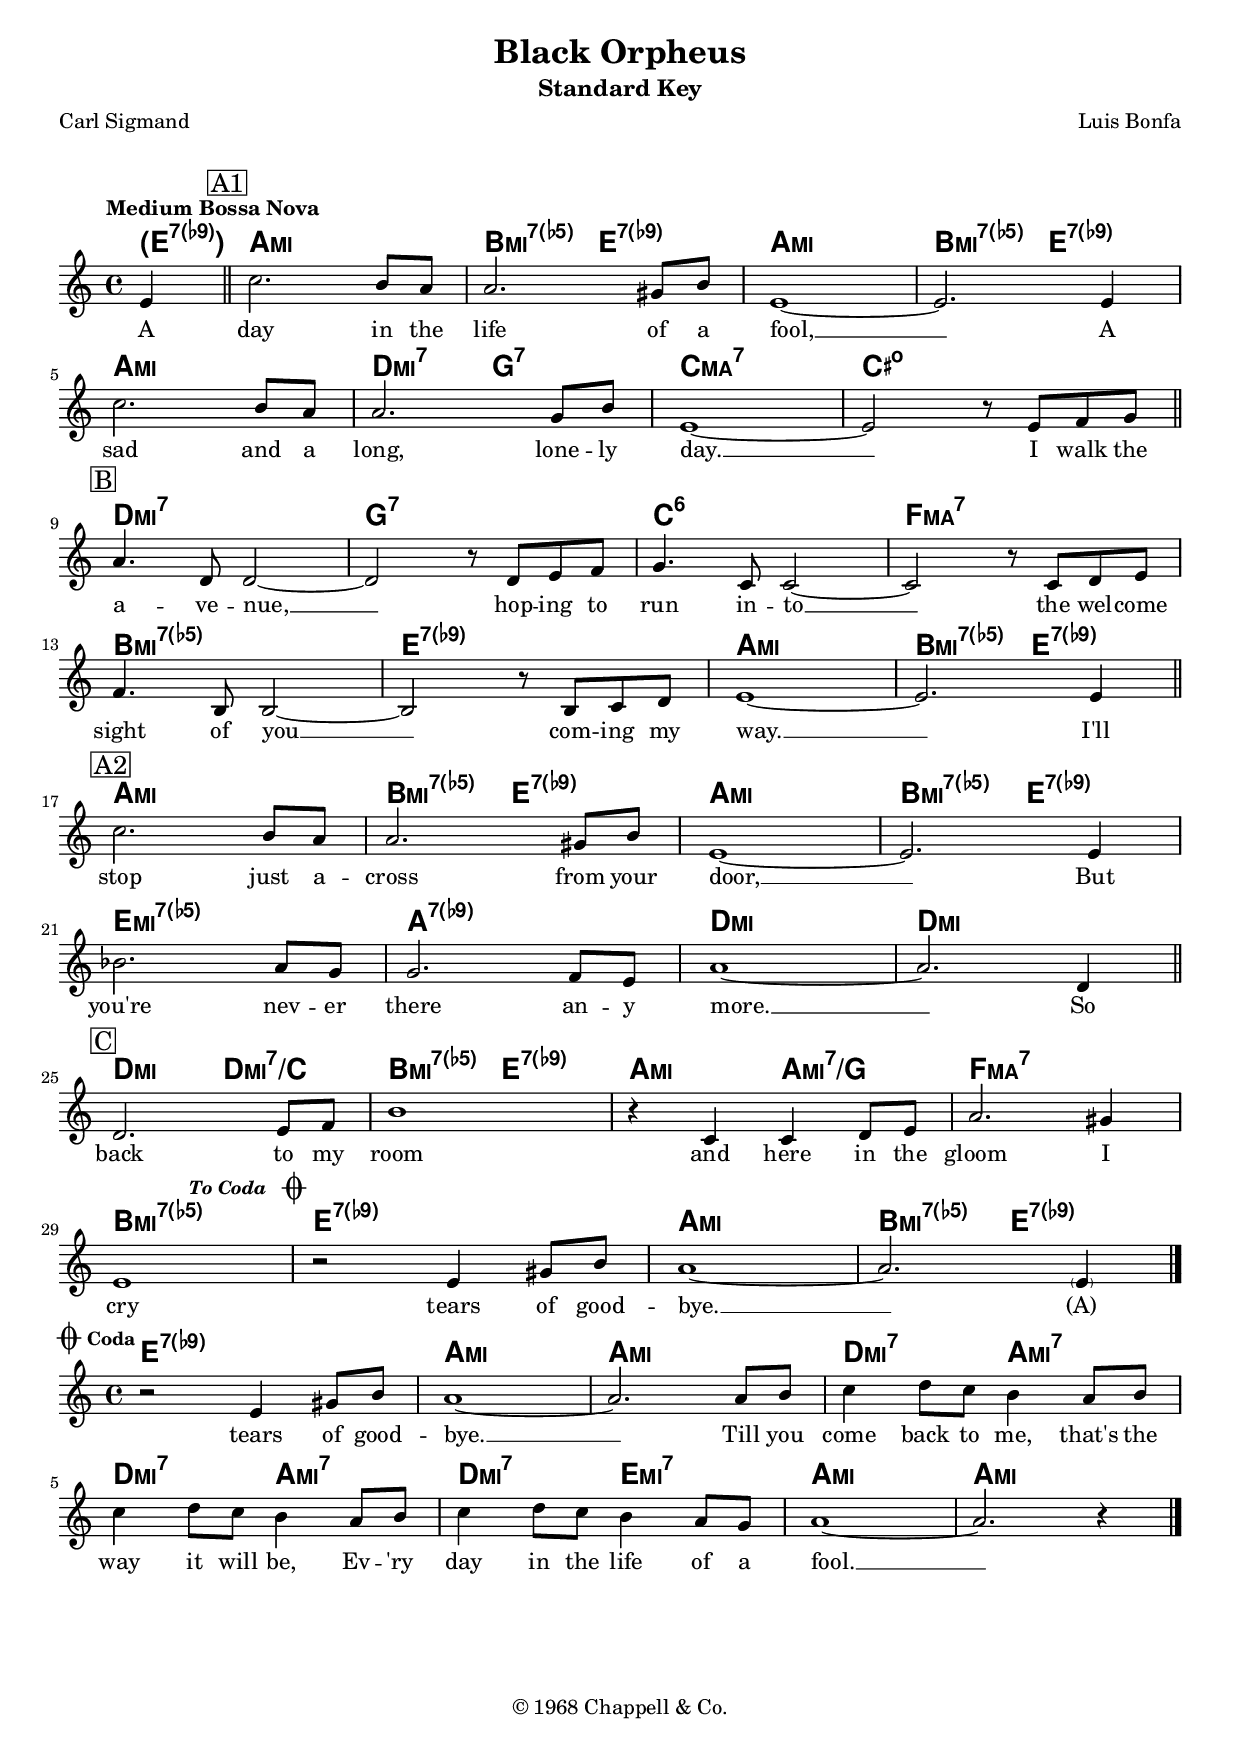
\version "2.24.0"

\include "english.ly"

instrument = "Standard Key"
whatKey = a
whatClef = "treble"

%% -*- Mode: LilyPond -*-

#(set-global-staff-size 18)

\include "lead-sheets.ily"

\header {
  title = "Black Orpheus"
  subtitle = \instrument
  poet = "Carl Sigmand"
  composer = "Luis Bonfa"
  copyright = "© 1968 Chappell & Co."
}

refrainLyrics = \lyricmode {
  A day in the life of a fool, __
  A sad and a long, lone -- ly day. __
  I walk the a -- ve -- nue, __ hop -- ing to run in -- to __
  the wel -- come sight of you __ com -- ing my way. __
  I'll stop just a -- cross from your door, __
  But you're nev -- er there an -- y more. __
  So back to my room and here in the gloom
  I cry tears of good -- bye. __ (A)
}

refrainChords = \chordmode {
  \chordInsideParens{ e4:7.9- }

  a1:m b2:m7.5- e2:7.9- a1:m b2:m7.5- e2:7.9-
  a1:m d2:m7 g2:7 c1:maj7 cs1:dim7
  d1:m7 g1:7 c1:6 f1:maj7
  b1:m7.5- e1:7.9- a1:m b2:m7.5- e2:7.9-

  a1:m b2:m7.5- e2:7.9- a1:m b2:m7.5- e2:7.9-
  e1:m7.5- a1:7.9- d1:m d1:m
  d2:m d2:m7/c b2:m7.5- e2:7.9- a2:m a2:m7/g f1:maj7
  b1:m7.5- e1:7.9- a1:m b2:m7.5- e2:7.9-
}

refrainKey = a

refrainMelody = \relative f' {
  \time 4/4
  \key \refrainKey \minor
  \clef \whatClef
  \tempo "Medium Bossa Nova"

  \partial 4 e4 |
  \bar "||"

  \mark \markup{ \box "A1" }
  
  c'2. b8 a8 | a2. gs8 b8 | e,1~ | e2. e4 |
  \break
  c'2. b8 a8 | a2. g8 b8 | e,1~ | e2 r8 e8 f8 g8 |
  
  \bar "||"
  \break

  \mark \markup{ \box "B" }
  
  a4. d,8 d2~ | d2 r8 d8 e8 f8 | g4. c,8 c2~ | c2 r8 c8 d8 e8 |
  \break
  f4. b,8 b2~ | b2 r8 b8 c8 d8 | e1~ | e2. e4 |
  
  \bar "||"
  \break

  \mark \markup{ \box "A2" }
  
  c'2. b8 a8 | a2. gs8 b8 | e,1~ | e2. e4 |
  \break
  bf'2. a8 g8 | g2. f8 e8 | a1~ | a2. d,4 |
  
  \bar "||"
  \break

  \mark \markup{ \box "C" }

  d2. e8 f8 | b1 | r4 c,4 c4 d8 e8 | a2. gs4 |
  \break
  e1 | \textToCoda r2 e4 gs8 b8 | a1~ | a2. \parenthesize e4 |

  \bar "|."
}

codaLyrics = \lyricmode {
  tears of good -- bye. __
  Till you come back to me, that's the way it will be,
  Ev -- 'ry day in the life of a fool. __
}

codaChords = \chordmode {
  e1:7.9- a1:m a1:m 
  d2:m7 a2:m7 d2:m7 a2:m7 d2:m7 e2:m7 a1:m a1:m
}

codaKey = a

codaMelody = \relative f' {
  \time 4/4
  \key \codaKey \minor
  \clef \whatClef
  
  \textCoda
  r2 e4 gs8 b8 | a1~ | a2. a8 b8 |
  c4 d8 c8 b4 a8 b8 |
  \break
  c4 d8 c8 b4 a8 b8 | 
  c4 d8 c8 b4 a8 g8 | a1~ | a2. r4 |

  \bar "|."
}

\include "paper.ily"

\markup {
  % Leave a gap after the header
  \vspace #1
}

\include "refrain.ily"
\include "coda.ily"

